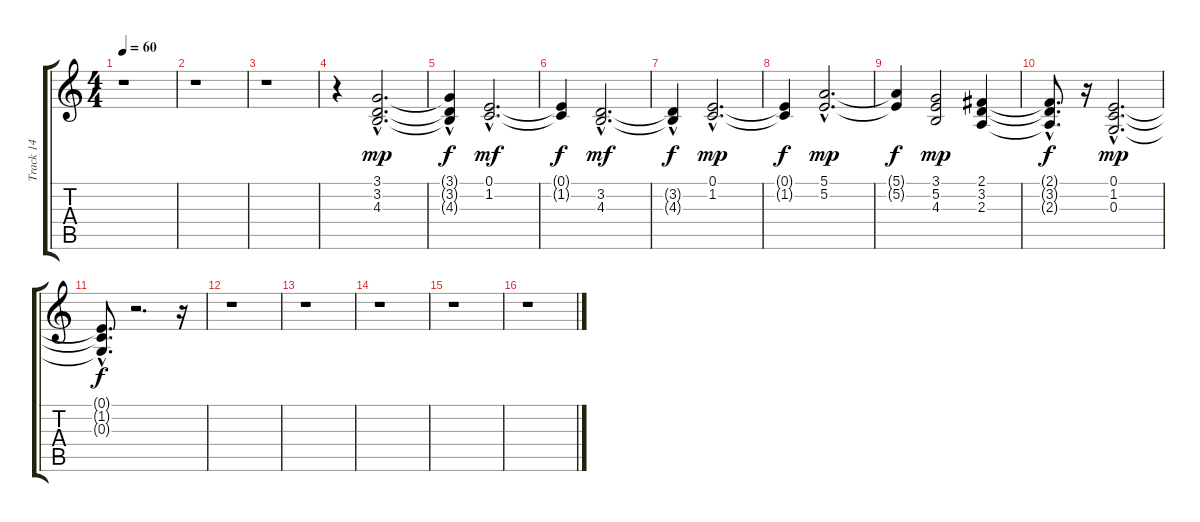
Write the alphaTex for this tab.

\track ("Track 14" "Track 14") {instrument choiraahs}
\staff {score tabs}
\tuning (E4 B3 G3 D3 A2 E2) {hide}
\ts (4 4)
\tempo 60
\clef g2
\ks c
r.1{dy mp} |
r.1 |
r.1 |
r.4 (3.1{hac} 3.2{hac} 4.3{hac}).2{d} |
(3.1{t} 3.2{hac t} 4.3{hac t}).4{dy f} (0.1{hac} 1.2{hac}).2{d dy mf} |
(0.1{t} 1.2{t}).4{dy f} (3.2{hac} 4.3{hac}).2{d dy mf} |
(3.2{t} 4.3{hac t}).4{dy f} (0.1{hac} 1.2{hac}).2{d dy mp} |
(0.1{t} 1.2{t}).4{dy f} (5.1{hac} 5.2{hac}).2{d dy mp} |
(5.1{t} 5.2{t}).4{dy f} (3.1 5.2 4.3).2{dy mp} (2.1 3.2 2.3).4 |
(2.1{hac t} 3.2{hac t} 2.3{hac t}).8{d dy f} r.16 (0.1{hac} 1.2{hac} 0.3{hac}).2{d dy mp} |
(0.1{hac t} 1.2{hac t} 0.3{hac t}).8{d dy f} r.2{d} r.16 |
r.1 |
r.1 |
r.1 |
r.1 |
r.1
